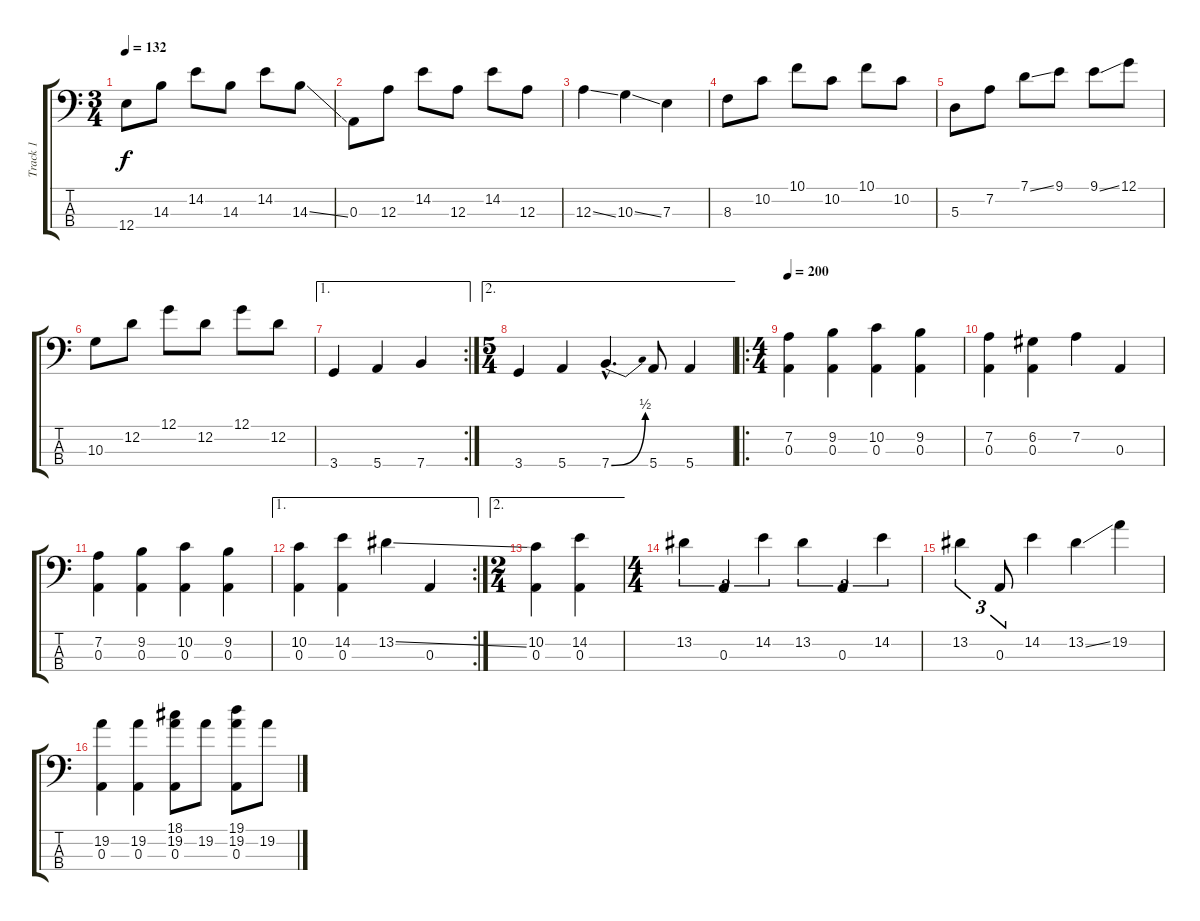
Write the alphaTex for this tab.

\track ("Track 1" "Track 1") {instrument distortionguitar}
\staff {score tabs}
\tuning (G2 D2 A1 E1) {hide}
\ts (3 4)
\tempo 132
\clef f4
\ks c
12.4.8{dy f} 14.3.8 14.2.8 14.3.8 14.2.8 14.3{ss}.8 |
0.3.8 12.3.8 14.2.8 12.3.8 14.2.8 12.3.8 |
12.3{ss}.4 10.3{ss}.4 7.3.4 |
8.3.8 10.2.8 10.1.8 10.2.8 10.1.8 10.2.8 |
5.3.8 7.2.8 7.1{ss}.8 9.1.8 9.1{ss}.8 12.1.8 |
10.3.8 12.2.8 12.1.8 12.2.8 12.1.8 12.2.8 |
\ae 1
\rc 2
3.4.4 5.4.4 7.4.4 |
\ae 2
\ts (5 4)
3.4.4 5.4.4 7.4{be (bend 0 0 60 2) hac}.4{d} 5.4.8 5.4.4 |
\ro
\ts (4 4)
\tempo 200
(7.2 0.3).4 (9.2 0.3).4 (10.2 0.3).4 (9.2 0.3).4 |
(7.2 0.3).4 (6.2 0.3).4 7.2.4 0.3.4 |
(7.2 0.3).4 (9.2 0.3).4 (10.2 0.3).4 (9.2 0.3).4 |
\ae 1
\rc 2
(10.2 0.3).4 (14.2 0.3).4 13.2{ss}.4 0.3.4 |
\ae 2
\ts (2 4)
(10.2 0.3).4 (14.2 0.3).4 |
\ts (4 4)
13.2.4{tu (3 2)} 0.3.4{tu (3 2)} 14.2.4{tu (3 2)} 13.2.4{tu (3 2)} 0.3.4{tu (3 2)} 14.2.4{tu (3 2)} |
13.2.4{tu (3 2)} 0.3.8{tu (3 2)} 14.2.4 13.2{ss}.4 19.2.4 |
(19.2 0.3).4 (19.2 0.3).4 (18.1 19.2 0.3).8 19.2.8 (19.1 19.2 0.3).8 19.2.8
